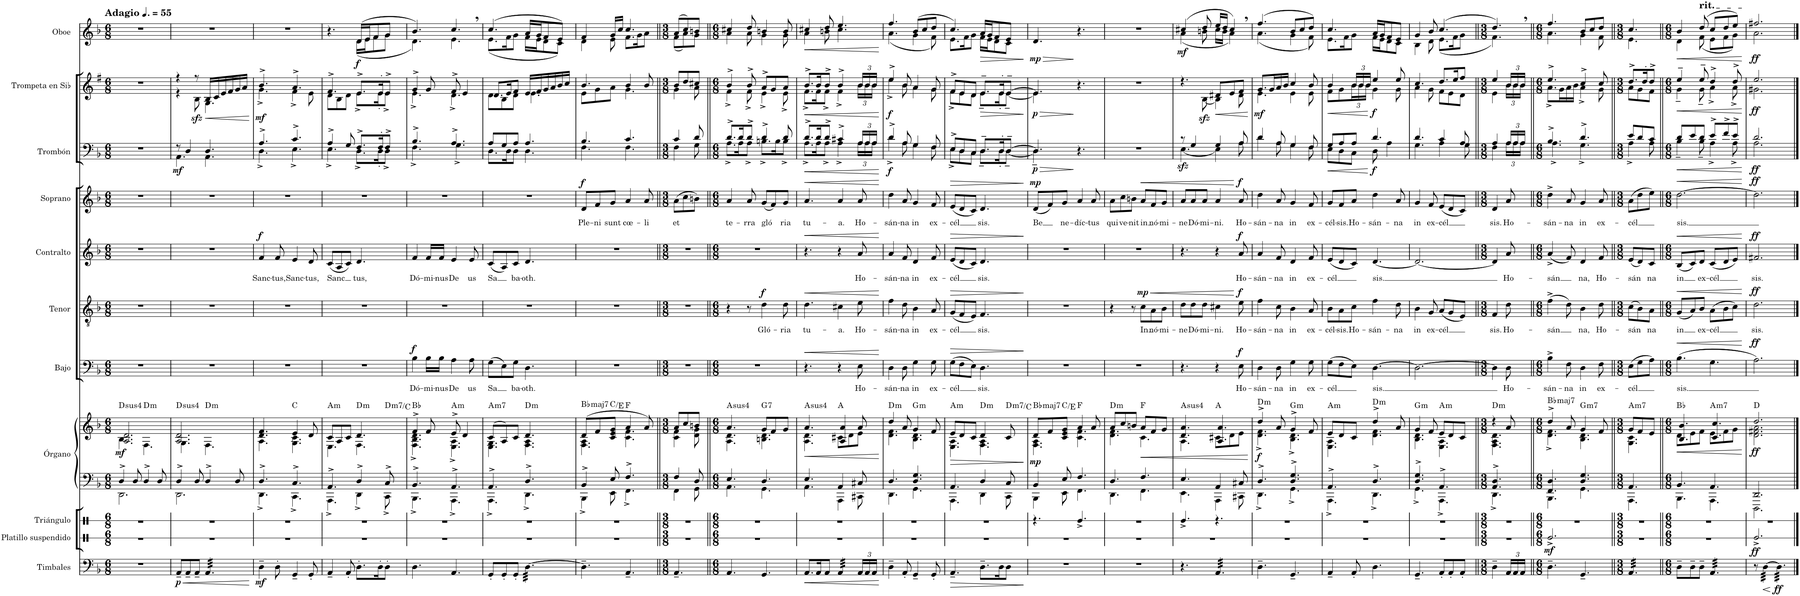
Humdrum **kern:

**kern	**dynam	**kern	**dynam	**kern	**kern	**kern	**dynam	**harte	**kern	**text	**dynam	**kern	**text	**dynam	**kern	**text	**dynam	**kern	**text	**dynam	**kern	**dynam	**kern	**dynam	**kern	**dynam
*part11	*part11	*part10	*part10	*part9	*part8	*part8	*part8	*part8	*part7	*part7	*part7	*part6	*part6	*part6	*part5	*part5	*part5	*part4	*part4	*part4	*part3	*part3	*part2	*part2	*part1	*part1
*staff12	*staff12	*staff11	*staff11	*staff10	*staff9	*staff8	*staff8/9	*	*staff7	*staff7	*staff7	*staff6	*staff6	*staff6	*staff5	*staff5	*staff5	*staff4	*staff4	*staff4	*staff3	*staff3	*staff2	*staff2	*staff1	*staff1
*I"Timbales	*	*I"Platillo suspendido	*	*I"Triángulo	*I"Órgano	*	*	*	*I"Bajo	*	*	*I"Tenor	*	*	*I"Contralto	*	*	*I"Soprano	*	*	*I"Trombón	*	*I"Trompeta en Sib	*	*I"Oboe	*
*I'Timb.	*	*I'Plat. Sus.	*	*	*	*	*	*	*I'B.	*	*	*I'T.	*	*	*I'C.	*	*	*I'S.	*	*	*I'Tbn.	*	*I'Tpt. en Sib	*	*I'Ob.	*
*	*	*stria1	*	*stria1	*	*	*	*	*	*	*	*	*	*	*	*	*	*	*	*	*	*	*	*	*	*
*clefF4	*	*clefX	*	*clefX	*clefF4	*clefG2	*	*	*clefF4	*	*	*clefGv2	*	*	*clefG2	*	*	*clefG2	*	*	*clefF4	*	*clefG2	*	*clefG2	*
*	*	*	*	*	*	*	*	*	*	*	*	*	*	*	*	*	*	*	*	*	*	*	*Trd1c2	*	*	*
*k[b-]	*	*k[]	*	*k[]	*k[b-]	*k[b-]	*	*	*k[b-]	*	*	*k[b-]	*	*	*k[b-]	*	*	*k[b-]	*	*	*k[b-]	*	*k[f#]	*	*k[b-]	*
*M6/8	*	*M6/8	*	*M6/8	*M6/8	*M6/8	*	*	*M6/8	*	*	*M6/8	*	*	*M6/8	*	*	*M6/8	*	*	*M6/8	*	*M6/8	*	*M6/8	*
*MM83	*	*MM83	*	*MM83	*MM83	*MM83	*	*	*MM83	*	*	*MM83	*	*	*MM83	*	*	*MM83	*	*	*MM83	*	*MM83	*	*MM83	*
=1	=1	=1	=1	=1	=1	=1	=1	=1	=1	=1	=1	=1	=1	=1	=1	=1	=1	=1	=1	=1	=1	=1	=1	=1	=1	=1
*	*	*	*	*	*^	*^	*	*	*	*	*	*	*	*	*	*	*	*	*	*	*	*	*	*	*	*
!	!	!	!	!	!	!	!	!	!	!	!	!	!	!	!	!	!	!	!	!	!	!	!	!	!	!	!LO:TX:a:B:t=Adagio	!
!	!	!	!	!	!	!	!	!	!LO:DY:b	!LO:H:kt=4	!	!	!	!	!	!	!	!	!	!	!	!	!	!	!	!	!	!
2.r	.	2.r	.	2.r	4D^/	2.DD\	2.A/ 2.d/	4.B-\	mf	D:sus4	2.r	.	.	2.r	.	.	2.r	.	.	2.r	.	.	2.r	.	2.r	.	2.r	.
.	.	.	.	.	8D/	.	.	.	.	.	.	.	.	.	.	.	.	.	.	.	.	.	.	.	.	.	.	.
!	!	!	!	!	!	!	!	!	!	!LO:H:kt=m	!	!	!	!	!	!	!	!	!	!	!	!	!	!	!	!	!	!
.	.	.	.	.	4D^/	.	.	4.F\	.	D:min	.	.	.	.	.	.	.	.	.	.	.	.	.	.	.	.	.	.
.	.	.	.	.	8D/	.	.	.	.	.	.	.	.	.	.	.	.	.	.	.	.	.	.	.	.	.	.	.
=2	=2	=2	=2	=2	=2	=2	=2	=2	=2	=2	=2	=2	=2	=2	=2	=2	=2	=2	=2	=2	=2	=2	=2	=2	=2	=2	=2	=2
!	!LO:HP:b	!	!	!	!	!	!	!	!	!	!	!	!	!	!	!	!	!	!	!	!	!	!	!	!	!	!	!
*	*	*	*	*	*	*	*	*	*	*	*	*	*	*	*	*	*	*	*	*	*	*	*^	*	*^	*	*	*
!	!LO:DY:n=1:b	!	!	!	!	!	!	!	!	!LO:H:kt=4	!	!	!	!	!	!	!	!	!	!	!	!	!	!	!LO:DY:b	!	!	!	!	!
8AA~/L	< p	2.r	.	2.r	4D^/	2.DD\	2.A/ 2.d/	4.G\	.	D:sus4	2.r	.	.	2.r	.	.	2.r	.	.	2.r	.	.	8r	4.AA\	mf	4r	4r	.	2.r	.
8AA~/	.	.	.	.	.	.	.	.	.	.	.	.	.	.	.	.	.	.	.	.	.	.	4D/	.	.	.	.	.	.	.
!	!	!	!	!	!	!	!	!	!	!	!	!	!	!	!	!	!	!	!	!	!	!	!	!	!	!	!	!LO:DY:b	!	!
8AA~/J	.	.	.	.	8D/	.	.	.	.	.	.	.	.	.	.	.	.	.	.	.	.	.	.	.	.	8r	8B\	sfz	.	.
!	!	!	!	!	!	!	!	!	!	!LO:H:kt=m	!	!	!	!	!	!	!	!	!	!	!	!	!	!	!	!	!	!LO:HP:b	!	!
*tremolo	*	*	*	*	*	*	*	*	*	*	*	*	*	*	*	*	*	*	*	*	*	*	*	*	*	*	*	*	*	*
32AA/LLL	.	.	.	.	4D^/	.	.	4.F\	.	D:min	.	.	.	.	.	.	.	.	.	.	.	.	4.D/	4.AA\	.	16B/LL	4.G\	<	.	.
32AA/	.	.	.	.	.	.	.	.	.	.	.	.	.	.	.	.	.	.	.	.	.	.	.	.	.	.	.	.	.	.
32AA/	.	.	.	.	.	.	.	.	.	.	.	.	.	.	.	.	.	.	.	.	.	.	.	.	.	16c/	.	.	.	.
32AA/	.	.	.	.	.	.	.	.	.	.	.	.	.	.	.	.	.	.	.	.	.	.	.	.	.	.	.	.	.	.
32AA/	.	.	.	.	.	.	.	.	.	.	.	.	.	.	.	.	.	.	.	.	.	.	.	.	.	16e/	.	.	.	.
32AA/	.	.	.	.	.	.	.	.	.	.	.	.	.	.	.	.	.	.	.	.	.	.	.	.	.	.	.	.	.	.
32AA/	.	.	.	.	.	.	.	.	.	.	.	.	.	.	.	.	.	.	.	.	.	.	.	.	.	16f#/	.	.	.	.
32AA/	.	.	.	.	.	.	.	.	.	.	.	.	.	.	.	.	.	.	.	.	.	.	.	.	.	.	.	.	.	.
32AA/	.	.	.	.	8D/	.	.	.	.	.	.	.	.	.	.	.	.	.	.	.	.	.	.	.	.	16g/	.	.	.	.
32AA/	.	.	.	.	.	.	.	.	.	.	.	.	.	.	.	.	.	.	.	.	.	.	.	.	.	.	.	.	.	.
32AA/	.	.	.	.	.	.	.	.	.	.	.	.	.	.	.	.	.	.	.	.	.	.	.	.	.	16a/JJ	.	.	.	.
32AA/JJJ	.	.	.	.	.	.	.	.	.	.	.	.	.	.	.	.	.	.	.	.	.	.	.	.	.	.	.	.	.	.
*Xtremolo	*	*	*	*	*	*	*	*	*	*	*	*	*	*	*	*	*	*	*	*	*	*	*	*	*	*	*	*	*	*
*	*	*	*	*	*v	*v	*	*	*	*	*	*	*	*	*	*	*	*	*	*	*	*	*v	*v	*	*v	*v	*	*	*
*	*	*	*	*	*	*v	*v	*	*	*	*	*	*	*	*	*	*	*	*	*	*	*	*	*	*	*	*
.	[	.	.	.	.	.	.	.	.	.	.	.	.	.	.	.	.	.	.	.	.	.	.	[	.	.
=3	=3	=3	=3	=3	=3	=3	=3	=3	=3	=3	=3	=3	=3	=3	=3	=3	=3	=3	=3	=3	=3	=3	=3	=3	=3	=3
*	*	*	*	*	*^	*^	*	*	*	*	*	*	*	*	*	*	*	*	*	*	*	*	*	*	*	*
!	!LO:DY:b	!	!	!	!	!	!	!	!	!	!	!	!	!	!	!	!	!LO:LY:b	!LO:DY:a	!	!	!	!	!	!	!LO:DY:b	!	!
*	*	*	*	*	*	*	*	*	*	*	*	*	*	*	*	*	*	*	*	*	*	*	*^	*	*^	*	*	*
4D~\	mf	2.r	.	2.r	4.D^/	4.DD^\	4.d/ 4.f/	4.A\	.	.	2.r	.	.	2.r	.	.	4f/	Sanc-	f	2.r	.	.	4.A^/	4.D^\	.	4.b^/	4.g^\	mf	2.r	.
!	!	!	!	!	!	!	!	!	!	!	!	!	!	!	!	!	!	!LO:LY:b	!	!	!	!	!	!	!	!	!	!	!	!
8D'\	.	.	.	.	.	.	.	.	.	.	.	.	.	.	.	.	8f/	-tus,	.	.	.	.	.	.	.	.	.	.	.	.
!	!	!	!	!	!	!	!	!	!	!	!	!	!	!	!	!	!	!LO:LY:b	!	!	!	!	!	!	!	!	!	!	!	!
4GG~/	.	.	.	.	4.C^/	4.CC^\	4e/	4.G\ 4.c\	.	C:maj	.	.	.	.	.	.	4e/	Sanc-	.	.	.	.	4.c^/	4.E^\	.	4.a^/	4f#^\	.	.	.
!	!	!	!	!	!	!	!	!	!	!	!	!	!	!	!	!	!	!LO:LY:b	!	!	!	!	!	!	!	!	!	!	!	!
8GG'/	.	.	.	.	.	.	8d/	.	.	.	.	.	.	.	.	.	8d/	-tus,	.	.	.	.	.	.	.	.	8e\	.	.	.
=4	=4	=4	=4	=4	=4	=4	=4	=4	=4	=4	=4	=4	=4	=4	=4	=4	=4	=4	=4	=4	=4	=4	=4	=4	=4	=4	=4	=4	=4	=4
!	!	!	!	!	!	!	!	!	!	!LO:H:kt=m	!	!	!	!	!	!	!	!LO:LY:b	!	!	!	!	!	!	!	!	!	!	!	!
*	*	*	*	*	*	*	*	*^	*	*	*	*	*	*	*	*	*	*	*	*	*	*	*	*	*	*	*	*	*^	*
4AA~/	.	2.r	.	2.r	4.AA^/	4.AAA^\	8c/L	4.E\	2ryy	.	A:min	2.r	.	.	2.r	.	.	(8c/L	Sanc	.	2.r	.	.	4A^/	4.E^\	.	4.f#^/	8d\L	.	4.r	4.ryy	.
.	.	.	.	.	.	.	8A/	.	.	.	.	.	.	.	.	.	.	8A/	.	.	.	.	.	.	.	.	.	8B\	.	.	.	.
8AA'/	.	.	.	.	.	.	8c/J	.	.	.	.	.	.	.	.	.	.	8c/J)	.	.	.	.	.	8G/	.	.	.	8d\J	.	.	.	.
!	!	!	!	!	!	!	!	!	!	!	!LO:H:kt=m	!	!	!	!	!	!	!	!LO:LY:b	!	!	!	!	!	!	!	!	!	!	!	!	!LO:DY:b
8.D'\L	.	.	.	.	4D^/	4DD^\	4.d/	4.F\	.	.	D:min	.	.	.	.	.	.	4.d/	tus,	.	.	.	.	8.F^/L	8.D^\L	.	8.e^/L	8.e^\L	.	(16d/LL	(16d\LL	f
.	.	.	.	.	.	.	.	.	.	.	.	.	.	.	.	.	.	.	.	.	.	.	.	.	.	.	.	.	.	16e/J	16e\J	.
.	.	.	.	.	.	.	.	.	8ryy	.	.	.	.	.	.	.	.	.	.	.	.	.	.	.	.	.	.	.	.	8f/	8f\	.
16D'\K	.	.	.	.	.	.	.	.	.	.	.	.	.	.	.	.	.	.	.	.	.	.	.	16F'/K	16D'\K	.	16e'/K	16e'\K	.	.	.	.
!	!	!	!	!	!	!	!	!	!	!	!LO:H:kt=m7	!	!	!	!	!	!	!	!	!	!	!	!	!	!	!	!	!	!	!	!	!
8D'\J	.	.	.	.	8C^/	8CC^\	.	.	8ryy	.	D:min7/b7	.	.	.	.	.	.	.	.	.	.	.	.	8F^/J	8D^\J	.	8e^/J	8e^\J	.	8g/J	8g\J	.
=5	=5	=5	=5	=5	=5	=5	=5	=5	=5	=5	=5	=5	=5	=5	=5	=5	=5	=5	=5	=5	=5	=5	=5	=5	=5	=5	=5	=5	=5	=5	=5	=5
!	!	!	!	!	!	!	!	!	!	!	!	!	!LO:LY:b	!LO:DY:a	!	!	!	!	!LO:LY:b	!	!	!	!	!	!	!	!	!	!	!	!	!
*	*	*	*	*	*	*	*	*v	*v	*	*	*	*	*	*	*	*	*	*	*	*	*	*	*	*	*	*	*	*	*	*	*
4.D\	.	2.r	.	2.r	4.BB-^/	4.BBB-^\	4f^/	4.F\^ 4.B-\^ 4.d\^	.	Bb:maj	4B-\	Dó-	f	2.r	.	.	4f/	Dó-	.	2.r	.	.	4.B-^/	4.F^\	.	4g^/	4.e^\	.	4.b-/)	4.d\)	.
!	!	!	!	!	!	!	!	!	!	!	!	!LO:LY:b	!	!	!	!	!	!LO:LY:b	!	!	!	!	!	!	!	!	!	!	!	!	!
.	.	.	.	.	.	.	8f/	.	.	.	16B-\LL	-mi-	.	.	.	.	16f/LL	-mi-	.	.	.	.	.	.	.	8g/	.	.	.	.	.
!	!	!	!	!	!	!	!	!	!	!	!	!LO:LY:b	!	!	!	!	!	!LO:LY:b	!	!	!	!	!	!	!	!	!	!	!	!	!
.	.	.	.	.	.	.	.	.	.	.	16B-\JJ	-nus	.	.	.	.	16f/JJ	-nus	.	.	.	.	.	.	.	.	.	.	.	.	.
!	!	!	!	!	!	!	!	!	!	!LO:H:kt=m	!	!LO:LY:b	!	!	!	!	!	!LO:LY:b	!	!	!	!	!	!	!	!	!	!	!	!	!
4.AA/	.	.	.	.	4.AA^/	4.AAA^\	8e^/	4.E\^ 4.A\^	.	A:min	4A\	De	.	.	.	.	4e/	De	.	.	.	.	4.A^/	4.G^\	.	8f#^/	4.d^\	.	4.cc,/	4.e\	.
.	.	.	.	.	.	.	4d/	.	.	.	.	.	.	.	.	.	.	.	.	.	.	.	.	.	.	4e/	.	.	.	.	.
!	!	!	!	!	!	!	!	!	!	!	!	!LO:LY:b	!	!	!	!	!	!LO:LY:b	!	!	!	!	!	!	!	!	!	!	!	!	!
.	.	.	.	.	.	.	.	.	.	.	8A\	-us	.	.	.	.	8e/	-us	.	.	.	.	.	.	.	.	.	.	.	.	.
=6	=6	=6	=6	=6	=6	=6	=6	=6	=6	=6	=6	=6	=6	=6	=6	=6	=6	=6	=6	=6	=6	=6	=6	=6	=6	=6	=6	=6	=6	=6	=6
!	!	!	!	!	!	!	!	!	!	!LO:H:kt=m7	!	!LO:LY:b	!	!	!	!	!	!LO:LY:b	!	!	!	!	!	!	!	!	!	!	!	!	!
8GG'/L	.	2.r	.	2.r	4.AA^/	4.AAA^\	(8c/L	4.E\ 4.G\	.	A:min7	(8G\L	Sa	.	2.r	.	.	(8c/L	Sa	.	2.r	.	.	8A/L	8.D\L	.	8.d/L	8d\L	.	(4.cc/	(8.e\L	.
8GG'/	.	.	.	.	.	.	8A/)	.	.	.	8E\)	.	.	.	.	.	8A/)	.	.	.	.	.	8G/	.	.	.	8B\	.	.	.	.
.	.	.	.	.	.	.	.	.	.	.	.	.	.	.	.	.	.	.	.	.	.	.	.	16D\K	.	16e/K	.	.	.	16f\K	.
!	!	!	!	!	!	!	!	!	!	!	!	!LO:LY:b	!	!	!	!	!	!LO:LY:b	!	!	!	!	!	!	!	!	!	!	!	!	!
8GG'/J	.	.	.	.	.	.	8c/J	.	.	.	8G\J	ba-	.	.	.	.	8c/J	ba-	.	.	.	.	8A/J	8D\J	.	8f#/J	8d\J	.	.	8g\J	.
!	!	!	!	!	!	!	!	!	!	!LO:H:kt=m	!	!LO:LY:b	!	!	!	!	!	!LO:LY:b	!	!	!	!	!	!	!	!	!	!	!	!	!
*tremolo	*	*	*	*	*	*	*	*	*	*	*	*	*	*	*	*	*	*	*	*	*	*	*	*	*	*	*	*	*	*	*
[32D\LLL	.	.	.	.	4.D^/	4.DD^\	4.d/	4.F\ 4.A\	.	D:min	4.D\	-oth.	.	.	.	.	4.d/	-oth.	.	.	.	.	4.A/	4.D\	.	16e/LL	4.e\	.	16a/LL	16f\LL	.
32D\	.	.	.	.	.	.	.	.	.	.	.	.	.	.	.	.	.	.	.	.	.	.	.	.	.	.	.	.	.	.	.
32D\	.	.	.	.	.	.	.	.	.	.	.	.	.	.	.	.	.	.	.	.	.	.	.	.	.	16f#/	.	.	16g/J	16e\J	.
32D\	.	.	.	.	.	.	.	.	.	.	.	.	.	.	.	.	.	.	.	.	.	.	.	.	.	.	.	.	.	.	.
32D\	.	.	.	.	.	.	.	.	.	.	.	.	.	.	.	.	.	.	.	.	.	.	.	.	.	16g/	.	.	8f/	8d\	.
32D\	.	.	.	.	.	.	.	.	.	.	.	.	.	.	.	.	.	.	.	.	.	.	.	.	.	.	.	.	.	.	.
32D\	.	.	.	.	.	.	.	.	.	.	.	.	.	.	.	.	.	.	.	.	.	.	.	.	.	16a/	.	.	.	.	.
32D\	.	.	.	.	.	.	.	.	.	.	.	.	.	.	.	.	.	.	.	.	.	.	.	.	.	.	.	.	.	.	.
32D\	.	.	.	.	.	.	.	.	.	.	.	.	.	.	.	.	.	.	.	.	.	.	.	.	.	16b/	.	.	8e/J)	8c\J)	.
32D\	.	.	.	.	.	.	.	.	.	.	.	.	.	.	.	.	.	.	.	.	.	.	.	.	.	.	.	.	.	.	.
32D\	.	.	.	.	.	.	.	.	.	.	.	.	.	.	.	.	.	.	.	.	.	.	.	.	.	16cc/JJ	.	.	.	.	.
32D\JJJ	.	.	.	.	.	.	.	.	.	.	.	.	.	.	.	.	.	.	.	.	.	.	.	.	.	.	.	.	.	.	.
*Xtremolo	*	*	*	*	*	*	*	*	*	*	*	*	*	*	*	*	*	*	*	*	*	*	*	*	*	*	*	*	*	*	*
=7	=7	=7	=7	=7	=7	=7	=7	=7	=7	=7	=7	=7	=7	=7	=7	=7	=7	=7	=7	=7	=7	=7	=7	=7	=7	=7	=7	=7	=7	=7	=7
!	!	!	!	!	!	!	!	!	!	!LO:H:kt=maj7	!	!	!	!	!	!	!	!	!	!	!LO:LY:b	!LO:DY:a	!	!	!	!	!	!	!	!	!
4.D~\]	.	2.r	.	2.r	4BB-^/	4BBB-^\	(8d/L	4.F\ 4.A\	.	Bb:maj7	2.r	.	.	2.r	.	.	2.r	.	.	8d/L	Ple-	f	4.B-/	4.F\	.	4.b/	8e\L	.	4f/	4d\	.
!	!	!	!	!	!	!	!	!	!	!	!	!	!	!	!	!	!	!	!	!	!LO:LY:b	!	!	!	!	!	!	!	!	!	!
.	.	.	.	.	.	.	8f/	.	.	.	.	.	.	.	.	.	.	.	.	8f/	-ni	.	.	.	.	.	8g\	.	.	.	.
!	!	!	!	!	!	!	!	!	!	!	!	!	!	!	!	!	!	!	!	!	!LO:LY:b	!	!	!	!	!	!	!	!	!	!
.	.	.	.	.	8E/	8EE\	8c/ 8e/ 8g/J	.	.	C:maj/3	.	.	.	.	.	.	.	.	.	8g/J	sunt	.	.	.	.	.	8a\J	.	16g/LL	8e\	.
.	.	.	.	.	.	.	.	.	.	.	.	.	.	.	.	.	.	.	.	.	.	.	.	.	.	.	.	.	16cc/JJ	.	.
!	!	!	!	!	!	!	!	!	!	!	!	!	!	!	!	!	!	!	!	!	!LO:LY:b	!	!	!	!	!	!	!	!	!	!
4.AA~/	.	.	.	.	4.F^/	4.FF^\	4a/	4.c\ 4.f\	.	F:maj	.	.	.	.	.	.	.	.	.	4a/	cœ-	.	4.c/	4.F\	.	4b/	4.g\	.	4.cc/	8.f\L	.
.	.	.	.	.	.	.	.	.	.	.	.	.	.	.	.	.	.	.	.	.	.	.	.	.	.	.	.	.	.	16g\K	.
!	!	!	!	!	!	!	!	!	!	!	!	!	!	!	!	!	!	!	!	!	!LO:LY:b	!	!	!	!	!	!	!	!	!	!
.	.	.	.	.	.	.	8a/)	.	.	.	.	.	.	.	.	.	.	.	.	8a/	-li	.	.	.	.	8b/	.	.	.	8a\J	.
=8||	=8||	=8||	=8||	=8||	=8||	=8||	=8||	=8||	=8||	=8||	=8||	=8||	=8||	=8||	=8||	=8||	=8||	=8||	=8||	=8||	=8||	=8||	=8||	=8||	=8||	=8||	=8||	=8||	=8||	=8||	=8||
*M3/8	*	*M3/8	*	*M3/8	*M3/8	*	*M3/8	*	*	*	*M3/8	*	*	*M3/8	*	*	*M3/8	*	*	*M3/8	*	*	*M3/8	*	*	*M3/8	*	*	*M3/8	*	*
!	!	!	!	!	!	!	!	!	!	!	!	!	!	!	!	!	!	!	!	!	!LO:LY:b	!	!	!	!	!	!	!	!	!	!
4.AA~/	.	4.r	.	4.r	4F/	4FF\	8a/L	4c\ 4f\	.	.	4.r	.	.	4.r	.	.	4.r	.	.	(8a\L	et	.	4c/	4F\	.	8b/L	4g\	.	(8a/L	(8f\L	.
.	.	.	.	.	.	.	8cc/	.	.	.	.	.	.	.	.	.	.	.	.	8cc\	.	.	.	.	.	8dd/	.	.	8cc/)	8a\)	.
.	.	.	.	.	8D/	8GG\	8bn/J	8d\ 8g\	.	.	.	.	.	.	.	.	.	.	.	8bn\J)	.	.	8d/	8G\	.	8cc#X/J	8a\	.	8bn/J	8g\J	.
=9||	=9||	=9||	=9||	=9||	=9||	=9||	=9||	=9||	=9||	=9||	=9||	=9||	=9||	=9||	=9||	=9||	=9||	=9||	=9||	=9||	=9||	=9||	=9||	=9||	=9||	=9||	=9||	=9||	=9||	=9||	=9||
*M6/8	*	*M6/8	*	*M6/8	*M6/8	*	*M6/8	*	*	*	*M6/8	*	*	*M6/8	*	*	*M6/8	*	*	*M6/8	*	*	*M6/8	*	*	*M6/8	*	*	*M6/8	*	*
!	!	!	!	!	!	!	!	!	!	!LO:H:kt=4	!	!	!	!	!	!	!	!	!	!	!LO:LY:b	!	!	!	!	!	!	!	!	!	!
4.AA/	.	2.r	.	2.r	4.E/	4.AA\	4.a/	4.A\ 4.d\	.	A:sus4	2.r	.	.	4r	.	.	2.r	.	.	4a/	te-	.	8.d^/L	8.A^\L	.	4b^/	4f#^\	.	4cc#X/	4a\	.
.	.	.	.	.	.	.	.	.	.	.	.	.	.	.	.	.	.	.	.	.	.	.	16d/K	16A\K	.	.	.	.	.	.	.
!	!	!	!	!	!	!	!	!	!	!	!	!	!	!	!	!	!	!	!	!	!LO:LY:b	!	!	!	!	!	!	!	!	!	!
.	.	.	.	.	.	.	.	.	.	.	.	.	.	8r	.	.	.	.	.	8a/	-rra	.	8d^/J	8A^\J	.	8b^/	8f#^\	.	8dd/	8a\	.
!	!	!	!	!	!	!	!	!	!	!LO:H:kt=7	!	!	!	!	!LO:LY:b	!LO:DY:a	!	!	!	!	!LO:LY:b	!	!	!	!	!	!	!	!	!	!
4.GG/	.	.	.	.	4.D/	4.GG\	8g/L	4.Bn\ 4.d\	.	G:7	.	.	.	4d\	Gló-	f	.	.	.	(8g/L	gló	.	4d^/	8.Bn^\L	.	8a^/L	4e^\	.	4bn/	4g\	.
.	.	.	.	.	.	.	8f/	.	.	.	.	.	.	.	.	.	.	.	.	8f/)	.	.	.	.	.	8g/	.	.	.	.	.
.	.	.	.	.	.	.	.	.	.	.	.	.	.	.	.	.	.	.	.	.	.	.	.	16B\K	.	.	.	.	.	.	.
!	!	!	!	!	!	!	!	!	!	!	!	!	!	!	!LO:LY:b	!	!	!	!	!	!LO:LY:b	!	!	!	!	!	!	!	!	!	!
.	.	.	.	.	.	.	8g/J	.	.	.	.	.	.	8d\	-ria	.	.	.	.	8g/J	ria	.	8d/	8B^\J	.	8a/J	8e^\	.	8b/	8g\	.
=10	=10	=10	=10	=10	=10	=10	=10	=10	=10	=10	=10	=10	=10	=10	=10	=10	=10	=10	=10	=10	=10	=10	=10	=10	=10	=10	=10	=10	=10	=10	=10
!	!LO:HP:b	!	!	!	!	!	!	!	!LO:HP:b	!LO:H:kt=4	!	!	!LO:HP:b	!	!LO:LY:b	!LO:HP:b	!	!	!LO:HP:b	!	!LO:LY:b	!LO:HP:b	!	!	!LO:HP:b	!	!	!LO:HP:b	!	!	!LO:HP:b
8.AA/L	<	2.r	.	2.r	4.E/	4.AA\	4.a/	4.A\ 4.d\	<	A:sus4	4.r	.	<	4.d\	tu-	<	4.r	.	<	4.a/	tu-	<	8.d^/L	8.A^\L	<	8.b^/L	8.f#^\L	<	4cc#X/	4a\	<
16AA/K	.	.	.	.	.	.	.	.	.	.	.	.	.	.	.	.	.	.	.	.	.	.	16d/K	16A\K	.	16b/K	16f#\K	.	.	.	.
8AA/J	.	.	.	.	.	.	.	.	.	.	.	.	.	.	.	.	.	.	.	.	.	.	8d^/J	8A^\J	.	8b^/J	8f#^\J	.	8dd/	8bn\	.
!	!	!	!	!	!	!	!	!	!	!	!	!	!	!	!LO:LY:b	!	!	!	!	!	!LO:LY:b	!	!	!	!	!	!	!	!	!	!
*tremolo	*	*	*	*	*	*	*	*	*	*	*	*	*	*	*	*	*	*	*	*	*	*	*	*	*	*	*	*	*	*	*
32AA/LLL	.	.	.	.	4AA/	4AAA\	4A/ 4a/	8c#X\L	.	A:maj	4r	.	.	4c#X\	-a.	.	4r	.	.	4a/	-a.	.	4c#X^/	4A^\	.	4b^/	4f#^\	.	4.ee/	4.cc#\	.
32AA/	.	.	.	.	.	.	.	.	.	.	.	.	.	.	.	.	.	.	.	.	.	.	.	.	.	.	.	.	.	.	.
32AA/	.	.	.	.	.	.	.	.	.	.	.	.	.	.	.	.	.	.	.	.	.	.	.	.	.	.	.	.	.	.	.
32AA/	.	.	.	.	.	.	.	.	.	.	.	.	.	.	.	.	.	.	.	.	.	.	.	.	.	.	.	.	.	.	.
32AA/	.	.	.	.	.	.	.	8d\	.	.	.	.	.	.	.	.	.	.	.	.	.	.	.	.	.	.	.	.	.	.	.
32AA/	.	.	.	.	.	.	.	.	.	.	.	.	.	.	.	.	.	.	.	.	.	.	.	.	.	.	.	.	.	.	.
32AA/	.	.	.	.	.	.	.	.	.	.	.	.	.	.	.	.	.	.	.	.	.	.	.	.	.	.	.	.	.	.	.
32AA/JJJ	.	.	.	.	.	.	.	.	.	.	.	.	.	.	.	.	.	.	.	.	.	.	.	.	.	.	.	.	.	.	.
*Xtremolo	*	*	*	*	*	*	*	*	*	*	*	*	*	*	*	*	*	*	*	*	*	*	*	*	*	*	*	*	*	*	*
*Xbrackettup	*	*	*	*	*	*	*	*	*	*	*	*	*	*	*	*	*	*	*	*	*	*	*	*	*	*	*	*	*	*	*
!	!	!	!	!	!	!	!	!	!	!	!	!LO:LY:b	!	!	!LO:LY:b	!	!	!LO:LY:b	!	!	!LO:LY:b	!	!	!	!	!	!	!	!	!	!
*	*	*	*	*	*	*	*	*	*	*	*	*	*	*	*	*	*	*	*	*	*	*	*Xbrackettup	*	*	*Xbrackettup	*	*	*	*	*
24AA/LL	.	.	.	.	8C#X/	8CC#X\	8a/	8e\J	.	.	8E\	Ho-	.	8e\	Ho-	.	8a/	Ho-	.	8a/	Ho-	.	24A/LL	24A\LL	.	24b/LL	24b\LL	.	.	.	.
24AA/	.	.	.	.	.	.	.	.	.	.	.	.	.	.	.	.	.	.	.	.	.	.	24A/	24A\	.	24b/	24b\	.	.	.	.
24AA/JJ	.	.	.	.	.	.	.	.	.	.	.	.	.	.	.	.	.	.	.	.	.	.	24A/JJ	24A\JJ	.	24b/JJ	24b\JJ	.	.	.	.
*	*	*	*	*	*v	*v	*	*	*	*	*	*	*	*	*	*	*	*	*	*	*	*	*v	*v	*	*v	*v	*	*v	*v	*
*	*	*	*	*	*	*v	*v	*	*	*	*	*	*	*	*	*	*	*	*	*	*	*	*	*	*	*	*
.	[	.	.	.	.	.	[	.	.	.	[	.	.	[	.	.	[	.	.	[	.	[	.	[	.	[
=11	=11	=11	=11	=11	=11	=11	=11	=11	=11	=11	=11	=11	=11	=11	=11	=11	=11	=11	=11	=11	=11	=11	=11	=11	=11	=11
*	*	*	*	*	*^	*^	*	*	*	*	*	*	*	*	*	*	*	*	*	*	*	*	*	*	*	*
!	!	!	!	!	!	!	!	!	!	!LO:H:kt=m	!	!LO:LY:b	!	!	!LO:LY:b	!	!	!LO:LY:b	!	!	!LO:LY:b	!	!	!LO:DY:b	!	!LO:DY:b	!	!
*	*	*	*	*	*	*	*	*	*	*	*	*	*	*	*	*	*	*	*	*	*	*	*^	*	*^	*	*^	*
4D~\	.	2.r	.	2.r	4.D/	4.DD\	4dd/	4.d\ 4.f\	.	D:min	4D\	-sán-	.	4f\	-sán-	.	4a/	-sán-	.	4dd\	-sán-	.	4d^/	4d^\	f	4ee^/	4ee^\	f	4.ff/	(4.a\	.
!	!	!	!	!	!	!	!	!	!	!	!	!LO:LY:b	!	!	!LO:LY:b	!	!	!LO:LY:b	!	!	!LO:LY:b	!	!	!	!	!	!	!	!	!	!
8AA'/	.	.	.	.	.	.	8a/	.	.	.	8D\	-na	.	8d\	-na	.	8f/	-na	.	8a/	-na	.	8A/	8A\	.	8b/	8b\	.	.	.	.
!	!	!	!	!	!	!	!	!	!	!LO:H:kt=m	!	!LO:LY:b	!	!	!LO:LY:b	!	!	!LO:LY:b	!	!	!LO:LY:b	!	!	!	!	!	!	!	!	!	!
4GG~/	.	.	.	.	4.D/ 4.G/	4.GG\	4g/	4.B-\ 4.d\	.	G:min	4G\	in	.	4B-\	in	.	4d/	in	.	4g/	in	.	4G/	4G\	.	4a/	4a\	.	(8b-/L	4g\	.
.	.	.	.	.	.	.	.	.	.	.	.	.	.	.	.	.	.	.	.	.	.	.	.	.	.	.	.	.	8cc/	.	.
!	!	!	!	!	!	!	!	!	!	!	!	!LO:LY:b	!	!	!LO:LY:b	!	!	!LO:LY:b	!	!	!LO:LY:b	!	!	!	!	!	!	!	!	!	!
8GG'/	.	.	.	.	.	.	8f/	.	.	.	8G\	ex-	.	8A/	ex-	.	8f/	ex-	.	8f/	ex-	.	8F/	8F\	.	8g/	8g\	.	8dd/J	8f\)	.
=12	=12	=12	=12	=12	=12	=12	=12	=12	=12	=12	=12	=12	=12	=12	=12	=12	=12	=12	=12	=12	=12	=12	=12	=12	=12	=12	=12	=12	=12	=12	=12
!	!LO:HP:b	!	!	!	!	!	!	!	!LO:HP:b	!LO:H:kt=m	!	!LO:LY:b	!LO:HP:b	!	!LO:LY:b	!LO:HP:b	!	!LO:LY:b	!LO:HP:b	!	!LO:LY:b	!LO:HP:b	!	!	!	!	!	!	!	!	!
4.AA~/	>	2.r	.	2.r	4.AA/	4.AAA\	8e/L	4.E\ 4.A\	>	A:min	(8G\L	-cél	>	(8G/L	-cél	>	(8e/L	-cél	>	(8e/L	-cél	>	8E^/L	8E^\L	.	8f#^/L	8f#^\L	.	4.cc/)	8.e\L	.
.	.	.	.	.	.	.	8d/	.	.	.	8F\	.	.	8F/	.	.	8d/	.	.	8d/	.	.	8D/	8D\	.	8e/	8e\	.	.	.	.
.	.	.	.	.	.	.	.	.	.	.	.	.	.	.	.	.	.	.	.	.	.	.	.	.	.	.	.	.	.	16f\K	.
.	.	.	.	.	.	.	8c/J	.	.	.	8E\J)	.	.	8E/J)	.	.	8c/J)	.	.	8c/J)	.	.	8C/J	8C\J	.	8d/J	8d\J	.	.	8g\J	.
!	!	!	!	!	!	!	!	!	!	!LO:H:kt=m	!	!LO:LY:b	!	!	!LO:LY:b	!	!	!LO:LY:b	!	!	!LO:LY:b	!	!	!	!	!	!	!LO:HP:b	!	!	!LO:HP:b
8.D~\L	.	.	.	.	4D/	4DD\	4d/	4.F\ 4.A\	.	D:min	4.D\	sis.	.	4.F/	sis.	.	4.d/	sis.	.	4.d/	sis.	.	8.D~/L	8.D~\L	.	8.e~/L	8.e~\L	>	16a/LL	16f\LL	>
.	.	.	.	.	.	.	.	.	.	.	.	.	.	.	.	.	.	.	.	.	.	.	.	.	.	.	.	.	16g/J	16e\J	.
.	.	.	.	.	.	.	.	.	.	.	.	.	.	.	.	.	.	.	.	.	.	.	.	.	.	.	.	.	8f/	8d\	.
16D\K	.	.	.	.	.	.	.	.	.	.	.	.	.	.	.	.	.	.	.	.	.	.	16D'/K	16D'\K	.	16e'/K	16e'\K	.	.	.	.
!	!	!	!	!	!	!	!	!	!	!LO:H:kt=m7	!	!	!	!	!	!	!	!	!	!	!	!	!	!	!	!	!	!	!	!	!
8D\J	.	.	.	.	8C/	8CC\	8c/	.	.	D:min7/b7	.	.	.	.	.	.	.	.	.	.	.	.	[8D~/J	[8D~\J	.	[8e~/J	[8e~\J	.	8e/J	8c\J	.
*	*	*	*	*	*v	*v	*	*	*	*	*	*	*	*	*	*	*	*	*	*	*	*	*v	*v	*	*v	*v	*	*v	*v	*
*	*	*	*	*	*	*v	*v	*	*	*	*	*	*	*	*	*	*	*	*	*	*	*	*	*	*	*	*
.	]	.	.	.	.	.	]	.	.	.	]	.	.	]	.	.	]	.	.	]	.	.	.	]	.	]
=13	=13	=13	=13	=13	=13	=13	=13	=13	=13	=13	=13	=13	=13	=13	=13	=13	=13	=13	=13	=13	=13	=13	=13	=13	=13	=13
*	*	*	*	*	*^	*^	*	*	*	*	*	*	*	*	*	*	*	*	*	*	*	*	*	*	*	*
!	!	!	!	!	!	!	!	!	!LO:DY:b	!	!	!	!	!	!	!	!	!	!	!	!LO:LY:b	!LO:DY:a	!	!LO:HP:b	!	!LO:HP:b	!	!LO:HP:b
*	*	*	*	*	*	*	*	*	*	*	*	*	*	*	*	*	*	*	*	*	*	*	*^	*	*^	*	*	*
!	!	!	!	!	!	!	!	!	!	!LO:H:kt=maj7	!	!	!	!	!	!	!	!	!	!	!	!	!	!	!LO:DY:n=1:b	!	!	!LO:DY:n=1:b	!	!LO:DY:n=1:b
2.r	.	2.r	.	4.r	4BB-/	4BBB-\	8d/L	4.F\ 4.A\	mp	Bb:maj7	2.r	.	.	2.r	.	.	2.r	.	.	(8d/L	Be	mp	4.D/]	4.D~\]	> p	4.e/]	4.e\]	> p	4.d/	> mp
.	.	.	.	.	.	.	8f/	.	.	.	.	.	.	.	.	.	.	.	.	8f/)	.	.	.	.	.	.	.	.	.	.
!	!	!	!	!	!	!	!	!	!	!	!	!	!	!	!	!	!	!	!	!	!LO:LY:b	!	!	!	!	!	!	!	!	!
.	.	.	.	.	8E/	8EE\	8c/ 8e/ 8g/J	.	.	C:maj/3	.	.	.	.	.	.	.	.	.	8g/J	ne-	.	.	.	.	.	.	.	.	.
!	!	!	!	!	!	!	!	!	!	!	!	!	!	!	!	!	!	!	!	!	!LO:LY:b	!	!	!	!	!	!	!	!	!
.	.	.	.	4.Re^/	4.F/	4.FF\	4a/	4.c\ 4.f\	.	F:maj	.	.	.	.	.	.	.	.	.	4a/	-díc-	.	4.r	4.ryy	]	4.r	4.ryy	]	4.r	]
!	!	!	!	!	!	!	!	!	!	!	!	!	!	!	!	!	!	!	!	!	!LO:LY:b	!	!	!	!	!	!	!	!	!
.	.	.	.	.	.	.	8a/	.	.	.	.	.	.	.	.	.	.	.	.	8a/	-tus	.	.	.	.	.	.	.	.	.
*	*	*	*	*	*	*	*	*	*	*	*	*	*	*	*	*	*	*	*	*	*	*	*v	*v	*	*	*	*	*	*
*	*	*	*	*	*	*	*	*	*	*	*	*	*	*	*	*	*	*	*	*	*	*	*	*	*v	*v	*	*	*
=14	=14	=14	=14	=14	=14	=14	=14	=14	=14	=14	=14	=14	=14	=14	=14	=14	=14	=14	=14	=14	=14	=14	=14	=14	=14	=14	=14	=14
!	!	!	!	!	!	!	!	!	!	!LO:H:kt=m	!	!	!	!	!	!	!	!	!	!	!LO:LY:b	!	!	!	!	!	!	!
2.r	.	2.r	.	2.r	4.D/	4.DD\	8a/L	4.d\ 4.f\	.	D:min	2.r	.	.	4r	.	.	2.r	.	.	8a\L	qui	.	2.r	.	2.r	.	2.r	.
!	!	!	!	!	!	!	!	!	!	!	!	!	!	!	!	!	!	!	!	!	!LO:LY:b	!	!	!	!	!	!	!
.	.	.	.	.	.	.	8cc/	.	.	.	.	.	.	.	.	.	.	.	.	8cc\	ve-	.	.	.	.	.	.	.
!	!	!	!	!	!	!	!	!	!	!	!	!	!	!	!	!	!	!	!	!	!LO:LY:b	!	!	!	!	!	!	!
.	.	.	.	.	.	.	8bn/J	.	.	.	.	.	.	8r	.	.	.	.	.	8bn\J	-nit	.	.	.	.	.	.	.
!	!	!	!	!	!	!	!	!	!LO:HP:b	!	!	!	!	!	!LO:LY:b	!LO:HP:b	!	!	!	!	!LO:LY:b	!LO:HP:b	!	!	!	!	!	!
!	!	!	!	!	!	!	!	!	!	!	!	!	!	!	!	!LO:DY:n=1:a	!	!	!	!	!	!	!	!	!	!	!	!
.	.	.	.	.	4.F/	4.FF\	8a/L	4.c\	<	F:maj	.	.	.	8c\L	In	< mp	.	.	.	8a/L	in	<	.	.	.	.	.	.
!	!	!	!	!	!	!	!	!	!	!	!	!	!	!	!LO:LY:b	!	!	!	!	!	!LO:LY:b	!	!	!	!	!	!	!
.	.	.	.	.	.	.	8f/	.	.	.	.	.	.	8A\	nó-	.	.	.	.	8f/	nó-	.	.	.	.	.	.	.
!	!	!	!	!	!	!	!	!	!	!	!	!	!	!	!LO:LY:b	!	!	!	!	!	!LO:LY:b	!	!	!	!	!	!	!
.	.	.	.	.	.	.	8g/J	.	.	.	.	.	.	8B-\J	-mi-	.	.	.	.	8g/J	-mi-	.	.	.	.	.	.	.
=15	=15	=15	=15	=15	=15	=15	=15	=15	=15	=15	=15	=15	=15	=15	=15	=15	=15	=15	=15	=15	=15	=15	=15	=15	=15	=15	=15	=15
!	!	!	!	!	!	!	!	!	!	!LO:H:kt=4	!	!	!	!	!LO:LY:b	!	!	!	!	!	!LO:LY:b	!	!	!LO:DY:b	!	!	!	!LO:DY:b
*	*	*	*	*	*	*	*	*	*	*	*	*	*	*	*	*	*	*	*	*	*	*	*^	*	*^	*	*^	*
4.r	.	2.r	.	4.Re^/	4.E/	4.EE\	4.d/ 4.a/	4.A\	.	A:sus4	4.r	.	.	8d\L	-ne	.	4.r	.	.	8a/L	-ne	.	8r	[4.E\	sfz	4.r	4ryy	.	(4cc#X/	(4a\	mf
!	!	!	!	!	!	!	!	!	!	!	!	!	!	!	!LO:LY:b	!	!	!	!	!	!LO:LY:b	!	!	!	!	!	!	!	!	!	!
.	.	.	.	.	.	.	.	.	.	.	.	.	.	8d\	Dó-	.	.	.	.	8a/	Dó-	.	4G/	.	.	.	.	.	.	.	.
!	!	!	!	!	!	!	!	!	!	!	!	!	!	!	!LO:LY:b	!	!	!	!	!	!LO:LY:b	!	!	!	!	!	!	!LO:DY:b	!	!	!
.	.	.	.	.	.	.	.	.	.	.	.	.	.	8d\J	-mi-	.	.	.	.	8a/J	-mi-	.	.	.	.	.	[8B\	sfz	8dd/	8bn\	.
!	!	!	!	!	!	!	!	!	!	!	!	!	!	!	!LO:LY:b	!	!	!	!	!	!LO:LY:b	!	!	!	!	!	!	!LO:HP:b	!	!	!
*tremolo	*	*	*	*	*	*	*	*	*	*	*	*	*	*	*	*	*	*	*	*	*	*	*	*	*	*	*	*	*	*	*
32AA/LLL	.	.	.	4.r	4AA/	4AAA\	4.A/ 4.a/	8c#X\L	.	A:maj	4r	.	.	4c#X\	-ni.	.	4r	.	.	4a/	-ni.	.	4G/	4E\]	.	8d#X/L	4B\]	<	16ee/LL	16cc#\LL	.
32AA/	.	.	.	.	.	.	.	.	.	.	.	.	.	.	.	.	.	.	.	.	.	.	.	.	.	.	.	.	.	.	.
32AA/	.	.	.	.	.	.	.	.	.	.	.	.	.	.	.	.	.	.	.	.	.	.	.	.	.	.	.	.	16dd/JJ	16b\JJ	.
32AA/	.	.	.	.	.	.	.	.	.	.	.	.	.	.	.	.	.	.	.	.	.	.	.	.	.	.	.	.	.	.	.
32AA/	.	.	.	.	.	.	.	8d\	.	.	.	.	.	.	.	.	.	.	.	.	.	.	.	.	.	8e/	.	.	4cc#,/)	4a\)	.
32AA/	.	.	.	.	.	.	.	.	.	.	.	.	.	.	.	.	.	.	.	.	.	.	.	.	.	.	.	.	.	.	.
32AA/	.	.	.	.	.	.	.	.	.	.	.	.	.	.	.	.	.	.	.	.	.	.	.	.	.	.	.	.	.	.	.
32AA/	.	.	.	.	.	.	.	.	.	.	.	.	.	.	.	.	.	.	.	.	.	.	.	.	.	.	.	.	.	.	.
!	!	!	!	!	!	!	!	!	!	!	!	!LO:LY:b	!LO:DY:a	!	!LO:LY:b	!LO:DY:n=1:a	!	!LO:LY:b	!LO:DY:a	!	!LO:LY:b	!LO:DY:n=1:a	!	!	!	!	!	!	!	!	!
32AA/	.	.	.	.	8C#X/	8CC#X\	.	8e\J	.	.	8E\	Ho-	f	8e\	Ho-	[ f	8a/	Ho-	f	8a/	Ho-	[ f	8A/	8A\	.	8f#/J	8d#\	.	.	.	.
32AA/	.	.	.	.	.	.	.	.	.	.	.	.	.	.	.	.	.	.	.	.	.	.	.	.	.	.	.	.	.	.	.
32AA/	.	.	.	.	.	.	.	.	.	.	.	.	.	.	.	.	.	.	.	.	.	.	.	.	.	.	.	.	.	.	.
32AA/JJJ	.	.	.	.	.	.	.	.	.	.	.	.	.	.	.	.	.	.	.	.	.	.	.	.	.	.	.	.	.	.	.
*Xtremolo	*	*	*	*	*	*	*	*	*	*	*	*	*	*	*	*	*	*	*	*	*	*	*	*	*	*	*	*	*	*	*
*	*	*	*	*	*v	*v	*	*	*	*	*	*	*	*	*	*	*	*	*	*	*	*	*v	*v	*	*v	*v	*	*v	*v	*
*	*	*	*	*	*	*v	*v	*	*	*	*	*	*	*	*	*	*	*	*	*	*	*	*	*	*	*	*
.	.	.	.	.	.	.	[	.	.	.	.	.	.	.	.	.	.	.	.	.	.	.	.	[	.	.
=16	=16	=16	=16	=16	=16	=16	=16	=16	=16	=16	=16	=16	=16	=16	=16	=16	=16	=16	=16	=16	=16	=16	=16	=16	=16	=16
*	*	*	*	*	*^	*^	*	*	*	*	*	*	*	*	*	*	*	*	*	*	*	*	*	*	*	*
!	!	!	!	!	!	!	!	!	!LO:DY:b	!LO:H:kt=m	!	!LO:LY:b	!	!	!LO:LY:b	!	!	!LO:LY:b	!	!	!LO:LY:b	!	!	!	!	!LO:DY:b	!	!
*	*	*	*	*	*	*	*	*	*	*	*	*	*	*	*	*	*	*	*	*	*	*	*^	*	*^	*	*^	*
4.D~\	.	2.r	.	2.r	4.D^/	4.DD^\	4dd^/	4.d\^ 4.f\^	f	D:min	4D\	-sán-	.	4f\	-sán-	.	4a/	-sán-	.	4dd\	-sán-	.	4d/	4d\	.	8.g/L	4.e\	mf	(4.ff/	(4.a\	.
.	.	.	.	.	.	.	.	.	.	.	.	.	.	.	.	.	.	.	.	.	.	.	.	.	.	16g/L	.	.	.	.	.
!	!	!	!	!	!	!	!	!	!	!	!	!LO:LY:b	!	!	!LO:LY:b	!	!	!LO:LY:b	!	!	!LO:LY:b	!	!	!	!	!	!	!	!	!	!
.	.	.	.	.	.	.	8a/	.	.	.	8D\	-na	.	8c\	-na	.	8f/	-na	.	8a/	-na	.	8A/	8A\	.	16a/	.	.	.	.	.
.	.	.	.	.	.	.	.	.	.	.	.	.	.	.	.	.	.	.	.	.	.	.	.	.	.	16b/JJ	.	.	.	.	.
!	!	!	!	!	!	!	!	!	!	!LO:H:kt=m	!	!LO:LY:b	!	!	!LO:LY:b	!	!	!LO:LY:b	!	!	!LO:LY:b	!	!	!	!	!	!	!	!	!	!
4.GG~/	.	.	.	.	4.D/^ 4.G/^	4.GG^\	4g^/	4.B-\^ 4.d\^	.	G:min	4G\	in	.	4B-\	in	.	4d/	in	.	4g/	in	.	4G/	4G\	.	4cc/	4e\	.	8b-/L	4g\	.
.	.	.	.	.	.	.	.	.	.	.	.	.	.	.	.	.	.	.	.	.	.	.	.	.	.	.	.	.	8cc/	.	.
!	!	!	!	!	!	!	!	!	!	!	!	!LO:LY:b	!	!	!LO:LY:b	!	!	!LO:LY:b	!	!	!LO:LY:b	!	!	!	!	!	!	!	!	!	!
.	.	.	.	.	.	.	8f/	.	.	.	8G\	ex-	.	8A/	ex-	.	8f/	ex-	.	8f/	ex-	.	8F/	8F\	.	8b/	8e\	.	8dd/J)	8f\)	.
=17	=17	=17	=17	=17	=17	=17	=17	=17	=17	=17	=17	=17	=17	=17	=17	=17	=17	=17	=17	=17	=17	=17	=17	=17	=17	=17	=17	=17	=17	=17	=17
!	!	!	!	!	!	!	!	!	!	!LO:H:kt=m	!	!LO:LY:b	!	!	!LO:LY:b	!	!	!LO:LY:b	!	!	!LO:LY:b	!	!	!	!LO:HP:b	!	!	!LO:HP:b	!	!	!
4AA~/	.	2.r	.	2.r	4.AA^/	4.AAA^\	8e/L	4.E\ 4.A\	.	A:min	(8G\L	-cél	.	8B-\L	-cél-	.	(8e/L	-cél	.	8g/L	-cél-	.	8G/L	8E\L	<	4b/	8f#\L	<	4.cc/	8.e\L	.
!	!	!	!	!	!	!	!	!	!	!	!	!	!	!	!LO:LY:b	!	!	!	!	!	!LO:LY:b	!	!	!	!	!	!	!	!	!	!
.	.	.	.	.	.	.	8d/	.	.	.	8F\	.	.	8A\	-sis.	.	8d/	.	.	8f/	-sis.	.	8A/	8D\	.	.	8g\	.	.	.	.
.	.	.	.	.	.	.	.	.	.	.	.	.	.	.	.	.	.	.	.	.	.	.	.	.	.	.	.	.	.	16f\K	.
!	!	!	!	!	!	!	!	!	!	!	!	!	!	!	!LO:LY:b	!	!	!	!	!	!LO:LY:b	!	!	!	!	!	!	!	!	!	!
8AA'/	.	.	.	.	.	.	8c/J	.	.	.	8E\J)	.	.	8c\J	Ho-	.	8c/J)	.	.	8a/J	Ho-	.	8A/J	8C\J	.	24b/LL	24b\L	.	.	8g\J	.
.	.	.	.	.	.	.	.	.	.	.	.	.	.	.	.	.	.	.	.	.	.	.	.	.	.	24b/	24b\	.	.	.	.
.	.	.	.	.	.	.	.	.	.	.	.	.	.	.	.	.	.	.	.	.	.	.	.	.	.	24b/JJ	24b\JJ	.	.	.	.
!	!	!	!	!	!	!	!	!	!	!LO:H:kt=m	!	!LO:LY:b	!	!	!LO:LY:b	!	!	!LO:LY:b	!	!	!LO:LY:b	!	!	!	!LO:DY:n=1:b	!	!	!LO:DY:n=1:b	!	!	!
4.D\	.	.	.	.	4.D^/	4.DD^\	4dd^/	4.d\ 4.f\	.	D:min	[4.D\	sis.	.	4f\	-sán-	.	[4.d/	sis.	.	4dd\	-sán-	.	4.d/	8D\	[ f	4ee/	4g\	[ f	16a/LL	16f\LL	.
.	.	.	.	.	.	.	.	.	.	.	.	.	.	.	.	.	.	.	.	.	.	.	.	.	.	.	.	.	16g/J	16e\J	.
.	.	.	.	.	.	.	.	.	.	.	.	.	.	.	.	.	.	.	.	.	.	.	.	4A\	.	.	.	.	8f/	8d\	.
!	!	!	!	!	!	!	!	!	!	!	!	!	!	!	!LO:LY:b	!	!	!	!	!	!LO:LY:b	!	!	!	!	!	!	!	!	!	!
.	.	.	.	.	.	.	8a/	.	.	.	.	.	.	8d\	-na	.	.	.	.	8a/	-na	.	.	.	.	8ee/	8g\	.	8e/J	8c\J	.
=18	=18	=18	=18	=18	=18	=18	=18	=18	=18	=18	=18	=18	=18	=18	=18	=18	=18	=18	=18	=18	=18	=18	=18	=18	=18	=18	=18	=18	=18	=18	=18
!	!	!	!	!	!	!	!	!	!	!LO:H:kt=m	!	!	!	!	!LO:LY:b	!	!	!	!	!	!LO:LY:b	!	!	!	!	!	!	!	!	!	!
4.GG~/	.	2.r	.	2.r	4.D/^ 4.G/^	4.GG^\	4g/	4.B-\ 4.d\	.	G:min	2.D\_	.	.	4B-\	in	.	2.d/_	.	.	4g/	in	.	4.d/	4.G\	.	4.cc/	4a\	.	4g/	4B-\	.
!	!	!	!	!	!	!	!	!	!	!	!	!	!	!	!LO:LY:b	!	!	!	!	!	!LO:LY:b	!	!	!	!	!	!	!	!	!	!
.	.	.	.	.	.	.	8f/	.	.	.	.	.	.	8G/	ex-	.	.	.	.	8f/	ex-	.	.	.	.	.	8g\	.	8b-/	8d\	.
!	!	!	!	!	!	!	!	!	!	!LO:H:kt=m	!	!	!	!	!LO:LY:b	!	!	!	!	!	!LO:LY:b	!	!	!	!	!	!	!	!	!	!
8AA'/L	.	.	.	.	4.AA^/	4.AAA^\	8e/L	4.E\ 4.A\	.	A:min	.	.	.	(8A/L	-cél	.	.	.	.	(8e/L	-cél	.	4c/	4A\	.	8.dd/L	8f#\L	.	(4.cc/	(8.e\L	.
8AA'/	.	.	.	.	.	.	8d/	.	.	.	.	.	.	8G/	.	.	.	.	.	8d/	.	.	.	.	.	.	8e\	.	.	.	.
.	.	.	.	.	.	.	.	.	.	.	.	.	.	.	.	.	.	.	.	.	.	.	.	.	.	16ee/K	.	.	.	16f\K	.
8AA'/J	.	.	.	.	.	.	8c/J	.	.	.	.	.	.	8E/J)	.	.	.	.	.	8c/J)	.	.	8A/	8G\	.	8ff#/J	8d\J	.	.	8g\J	.
=19||	=19||	=19||	=19||	=19||	=19||	=19||	=19||	=19||	=19||	=19||	=19||	=19||	=19||	=19||	=19||	=19||	=19||	=19||	=19||	=19||	=19||	=19||	=19||	=19||	=19||	=19||	=19||	=19||	=19||	=19||	=19||
*M3/8	*	*M3/8	*	*M3/8	*M3/8	*	*M3/8	*	*	*	*M3/8	*	*	*M3/8	*	*	*M3/8	*	*	*M3/8	*	*	*M3/8	*	*	*M3/8	*	*	*M3/8	*	*
!	!	!	!	!	!	!	!	!	!	!LO:H:kt=m	!	!	!	!	!LO:LY:b	!	!	!	!	!	!LO:LY:b	!	!	!	!	!	!	!	!	!	!
4D~\	.	4.r	.	4.r	4.AA/^ 4.D/^	4.DD^\	4r	4.F\ 4.A\ 4.d\	.	D:min	4D\]	.	.	4F/	sis.	.	4d/]	.	.	4d/	sis.	.	4A/	4F\	.	4ee/	4e\	.	4.dd,/)	4.f\)	.
!	!	!	!	!	!	!	!	!	!	!	!	!LO:LY:b	!	!	!LO:LY:b	!	!	!LO:LY:b	!	!	!LO:LY:b	!	!	!	!	!	!	!	!	!	!
24AA/LL	.	.	.	.	.	.	8a/	.	.	.	8D\	Ho-	.	8d\	Ho-	.	8a/	Ho-	.	8a/	Ho-	.	24A/LL	24A\LL	.	24b/LL	24b\LL	.	.	.	.
24AA/	.	.	.	.	.	.	.	.	.	.	.	.	.	.	.	.	.	.	.	.	.	.	24A/	24A\	.	24b/	24b\	.	.	.	.
24AA/JJ	.	.	.	.	.	.	.	.	.	.	.	.	.	.	.	.	.	.	.	.	.	.	24A/JJ	24A\JJ	.	24b/JJ	24b\JJ	.	.	.	.
=20||	=20||	=20||	=20||	=20||	=20||	=20||	=20||	=20||	=20||	=20||	=20||	=20||	=20||	=20||	=20||	=20||	=20||	=20||	=20||	=20||	=20||	=20||	=20||	=20||	=20||	=20||	=20||	=20||	=20||	=20||	=20||
*M6/8	*	*M6/8	*	*M6/8	*M6/8	*	*M6/8	*	*	*	*M6/8	*	*	*M6/8	*	*	*M6/8	*	*	*M6/8	*	*	*M6/8	*	*	*M6/8	*	*	*M6/8	*	*
!	!	!	!LO:DY:b	!	!	!	!	!	!	!LO:H:kt=maj7	!	!LO:LY:b	!	!	!LO:LY:b	!	!	!LO:LY:b	!	!	!LO:LY:b	!	!	!	!	!	!	!	!	!	!
4.D~\	.	2.Re^/	mf	2.r	4.FF/ 4.D/	4.BBB-\	4dd^/	4.d\^ 4.f\^	.	Bb:maj7	4B-^\	-sán-	.	(4f^\	-sán	.	(4a^/	-sán	.	4dd^\	-sán-	.	4.B-^/	4.A^\	.	4.ee^/	8.a^\L	.	4.ff/	4.a\	.
.	.	.	.	.	.	.	.	.	.	.	.	.	.	.	.	.	.	.	.	.	.	.	.	.	.	.	16g\L	.	.	.	.
!	!	!	!	!	!	!	!	!	!	!	!	!LO:LY:b	!	!	!	!	!	!	!	!	!LO:LY:b	!	!	!	!	!	!	!	!	!	!
.	.	.	.	.	.	.	8a/	.	.	.	8F\	-na	.	8d\)	.	.	8f/)	.	.	8a/	-na	.	.	.	.	.	16a\	.	.	.	.
.	.	.	.	.	.	.	.	.	.	.	.	.	.	.	.	.	.	.	.	.	.	.	.	.	.	.	16b\JJ	.	.	.	.
!	!	!	!	!	!	!	!	!	!	!LO:H:kt=m7	!	!LO:LY:b	!	!	!LO:LY:b	!	!	!LO:LY:b	!	!	!LO:LY:b	!	!	!	!	!	!	!	!	!	!
4.GG~/	.	.	.	.	4.D/ 4.G/	4.GG\	4g/	4.B-\ 4.d\	.	G:min7	4D\	in	.	4B-\	na,	.	4d/	na,	.	4g/	in	.	4.d^/	4.G^\	.	4cc^/	4a^\	.	8b-/L	4g\	.
.	.	.	.	.	.	.	.	.	.	.	.	.	.	.	.	.	.	.	.	.	.	.	.	.	.	.	.	.	8cc/	.	.
!	!	!	!	!	!	!	!	!	!	!	!	!LO:LY:b	!	!	!LO:LY:b	!	!	!LO:LY:b	!	!	!LO:LY:b	!	!	!	!	!	!	!	!	!	!
.	.	.	.	.	.	.	8f/	.	.	.	8F\	ex-	.	8d\	Ho-	.	8f/	Ho-	.	8a/	ex-	.	.	.	.	8cc/	8g\	.	8dd/J	8f\	.
=21||	=21||	=21||	=21||	=21||	=21||	=21||	=21||	=21||	=21||	=21||	=21||	=21||	=21||	=21||	=21||	=21||	=21||	=21||	=21||	=21||	=21||	=21||	=21||	=21||	=21||	=21||	=21||	=21||	=21||	=21||	=21||
*M3/8	*	*M3/8	*	*M3/8	*M3/8	*	*M3/8	*	*	*	*M3/8	*	*	*M3/8	*	*	*M3/8	*	*	*M3/8	*	*	*M3/8	*	*	*M3/8	*	*	*M3/8	*	*
!	!	!	!	!	!	!	!	!	!	!LO:H:kt=m7	!	!LO:LY:b	!	!	!LO:LY:b	!	!	!LO:LY:b	!	!	!LO:LY:b	!	!	!	!	!	!	!	!	!	!
*tremolo	*	*	*	*	*	*	*	*	*	*	*	*	*	*	*	*	*	*	*	*	*	*	*	*	*	*	*	*	*	*	*
32AA/LLL	.	4.r	.	4.r	4.AA/	4.AAA\	8g/L	4.G\ 4.c\	.	A:min7	(8E\L	-cél	.	(8c\L	-sán	.	(8e/L	-sán	.	(8a\L	-cél	.	8e/L	4A^\	.	8.dd^/L	8a\L	.	4.cc/	4.e\	.
32AA/	.	.	.	.	.	.	.	.	.	.	.	.	.	.	.	.	.	.	.	.	.	.	.	.	.	.	.	.	.	.	.
32AA/	.	.	.	.	.	.	.	.	.	.	.	.	.	.	.	.	.	.	.	.	.	.	.	.	.	.	.	.	.	.	.
32AA/	.	.	.	.	.	.	.	.	.	.	.	.	.	.	.	.	.	.	.	.	.	.	.	.	.	.	.	.	.	.	.
32AA/	.	.	.	.	.	.	8f/	.	.	.	8G\	.	.	8B-\)	.	.	8d/)	.	.	8dd\	.	.	8d/	.	.	.	8g\	.	.	.	.
32AA/	.	.	.	.	.	.	.	.	.	.	.	.	.	.	.	.	.	.	.	.	.	.	.	.	.	.	.	.	.	.	.
32AA/	.	.	.	.	.	.	.	.	.	.	.	.	.	.	.	.	.	.	.	.	.	.	.	.	.	16dd'/K	.	.	.	.	.
32AA/	.	.	.	.	.	.	.	.	.	.	.	.	.	.	.	.	.	.	.	.	.	.	.	.	.	.	.	.	.	.	.
!	!	!	!	!	!	!	!	!	!	!	!	!	!	!	!LO:LY:b	!	!	!LO:LY:b	!	!	!	!	!	!	!	!	!	!	!	!	!
32AA/	.	.	.	.	.	.	8e/J	.	.	.	8A\J)	.	.	8A\J	na	.	8c/J	na	.	8ee\J)	.	.	8c/J	8A\	.	8dd^/J	8f#\J	.	.	.	.
32AA/	.	.	.	.	.	.	.	.	.	.	.	.	.	.	.	.	.	.	.	.	.	.	.	.	.	.	.	.	.	.	.
32AA/	.	.	.	.	.	.	.	.	.	.	.	.	.	.	.	.	.	.	.	.	.	.	.	.	.	.	.	.	.	.	.
32AA/JJJ	.	.	.	.	.	.	.	.	.	.	.	.	.	.	.	.	.	.	.	.	.	.	.	.	.	.	.	.	.	.	.
*Xtremolo	*	*	*	*	*	*	*	*	*	*	*	*	*	*	*	*	*	*	*	*	*	*	*	*	*	*	*	*	*	*	*
=22||	=22||	=22||	=22||	=22||	=22||	=22||	=22||	=22||	=22||	=22||	=22||	=22||	=22||	=22||	=22||	=22||	=22||	=22||	=22||	=22||	=22||	=22||	=22||	=22||	=22||	=22||	=22||	=22||	=22||	=22||	=22||
*M6/8	*	*M6/8	*	*M6/8	*M6/8	*	*M6/8	*	*	*	*M6/8	*	*	*M6/8	*	*	*M6/8	*	*	*M6/8	*	*	*M6/8	*	*	*M6/8	*	*	*M6/8	*	*
!	!	!	!	!	!	!	!	!	!LO:HP:b	!	!	!LO:LY:b	!LO:HP:b	!	!LO:LY:b	!LO:HP:b	!	!LO:LY:b	!LO:HP:b	!	!LO:LY:b	!LO:HP:b	!	!	!LO:HP:b	!	!	!LO:HP:b	!	!	!LO:HP:b
8D~\L	.	2.r	.	2.r	4.BB-/	4.BBB-\	4.B-/ 4.b-/	8d\L	<	Bb:maj	(4.B-\	sis.	<	(8G/L	in	<	(8B-/L	in	<	[2.dd\	sis.	<	8d/L	4B-~\	<	4ee~/	4g~\	<	4b-/	4d\	<
8D~\	.	.	.	.	.	.	.	8e\	.	.	.	.	.	8A/)	.	.	8c/)	.	.	.	.	.	8e/	.	.	.	.	.	.	.	.
!	!	!	!	!	!	!	!	!	!	!	!	!	!	!	!	!	!	!	!	!	!	!	!	!	!	!	!	!	!LO:TX:a:t=rit.	!	!
!	!	!	!	!	!	!	!	!	!	!	!	!	!	!	!LO:LY:b	!	!	!LO:LY:b	!	!	!	!	!	!	!	!	!	!	!	!	!
8D~\J	.	.	.	.	.	.	.	8f\J	.	.	.	.	.	8B-/J	ex-	.	8d/J	ex-	.	.	.	.	8d/J	8B-~\	.	8ee~/	8g~\	.	(8dd/	(8f\	.
!	!	!	!	!	!	!	!	!	!	!LO:H:kt=m7	!	!	!	!	!LO:LY:b	!	!	!LO:LY:b	!	!	!	!	!	!	!	!	!	!	!	!	!
*tremolo	*	*	*	*	*	*	*	*	*	*	*	*	*	*	*	*	*	*	*	*	*	*	*	*	*	*	*	*	*	*	*
32AA/LLL	.	.	.	.	4.AA/	4.AAA\	4.c/ 4.cc/	8e\L	.	A:min7	4.G\	.	.	(8A\L	-cél	.	(8c/L	-cél	.	.	.	.	8e^/L	4A^\	.	4dd^/	4a^\	.	8cc/L	8e\L	.
32AA/	.	.	.	.	.	.	.	.	.	.	.	.	.	.	.	.	.	.	.	.	.	.	.	.	.	.	.	.	.	.	.
32AA/	.	.	.	.	.	.	.	.	.	.	.	.	.	.	.	.	.	.	.	.	.	.	.	.	.	.	.	.	.	.	.
32AA/	.	.	.	.	.	.	.	.	.	.	.	.	.	.	.	.	.	.	.	.	.	.	.	.	.	.	.	.	.	.	.
32AA/	.	.	.	.	.	.	.	8f\	.	.	.	.	.	8B-\	.	.	8d/	.	.	.	.	.	8f^/	.	.	.	.	.	8dd/	8f\	.
32AA/	.	.	.	.	.	.	.	.	.	.	.	.	.	.	.	.	.	.	.	.	.	.	.	.	.	.	.	.	.	.	.
32AA/	.	.	.	.	.	.	.	.	.	.	.	.	.	.	.	.	.	.	.	.	.	.	.	.	.	.	.	.	.	.	.
32AA/	.	.	.	.	.	.	.	.	.	.	.	.	.	.	.	.	.	.	.	.	.	.	.	.	.	.	.	.	.	.	.
32AA/	.	.	.	.	.	.	.	8g\J	.	.	.	.	.	8c\J)	.	.	8e/J)	.	.	.	.	.	8e^/J	8A^\	.	8dd^/	8a^\	.	8ee/J)	8g\J)	.
32AA/	.	.	.	.	.	.	.	.	.	.	.	.	.	.	.	.	.	.	.	.	.	.	.	.	.	.	.	.	.	.	.
32AA/	.	.	.	.	.	.	.	.	.	.	.	.	.	.	.	.	.	.	.	.	.	.	.	.	.	.	.	.	.	.	.
32AA/JJJ	.	.	.	.	.	.	.	.	.	.	.	.	.	.	.	.	.	.	.	.	.	.	.	.	.	.	.	.	.	.	.
*	*	*	*	*	*v	*v	*	*	*	*	*	*	*	*	*	*	*	*	*	*	*	*	*v	*v	*	*v	*v	*	*v	*v	*
*	*	*	*	*	*	*v	*v	*	*	*	*	*	*	*	*	*	*	*	*	*	*	*	*	*	*	*	*
.	.	.	.	.	.	.	[	.	.	.	[	.	.	[	.	.	[	.	.	[	.	[	.	[	.	[
=23	=23	=23	=23	=23	=23	=23	=23	=23	=23	=23	=23	=23	=23	=23	=23	=23	=23	=23	=23	=23	=23	=23	=23	=23	=23	=23
*	*	*	*	*	*^	*^	*	*	*	*	*	*	*	*	*	*	*	*	*	*	*	*	*	*	*	*
!	!	!	!LO:DY:b	!	!	!	!	!	!LO:DY:b	!	!	!	!LO:DY:a	!	!LO:LY:b	!LO:DY:a	!	!LO:LY:b	!LO:DY:a	!	!	!LO:DY:a	!	!LO:DY:b	!	!LO:DY:b	!	!LO:DY:b
*	*	*	*	*	*	*	*	*	*	*	*	*	*	*	*	*	*	*	*	*	*	*	*^	*	*^	*	*^	*
8r	.	2.Re^/	ff	2.r	2.DD/	2.DDD\	2.dd/	2.d\ 2.f#X\ 2.a\	ff	D:maj	2.A\)	.	ff	2.d\	sis.	ff	2.f#X/	sis.	ff	2.dd\]	.	ff	2.d/	2.A\	ff	2.ee/	2.g#X\	ff	2.ff#X/	2.a\	ff
!	!LO:HP:b	!	!	!	!	!	!	!	!	!	!	!	!	!	!	!	!	!	!	!	!	!	!	!	!	!	!	!	!	!	!
[32D\LLL	<	.	.	.	.	.	.	.	.	.	.	.	.	.	.	.	.	.	.	.	.	.	.	.	.	.	.	.	.	.	.
32D\	.	.	.	.	.	.	.	.	.	.	.	.	.	.	.	.	.	.	.	.	.	.	.	.	.	.	.	.	.	.	.
32D\	.	.	.	.	.	.	.	.	.	.	.	.	.	.	.	.	.	.	.	.	.	.	.	.	.	.	.	.	.	.	.
32D\	.	.	.	.	.	.	.	.	.	.	.	.	.	.	.	.	.	.	.	.	.	.	.	.	.	.	.	.	.	.	.
32D\	.	.	.	.	.	.	.	.	.	.	.	.	.	.	.	.	.	.	.	.	.	.	.	.	.	.	.	.	.	.	.
32D\	.	.	.	.	.	.	.	.	.	.	.	.	.	.	.	.	.	.	.	.	.	.	.	.	.	.	.	.	.	.	.
32D\	.	.	.	.	.	.	.	.	.	.	.	.	.	.	.	.	.	.	.	.	.	.	.	.	.	.	.	.	.	.	.
32D\JJJ	.	.	.	.	.	.	.	.	.	.	.	.	.	.	.	.	.	.	.	.	.	.	.	.	.	.	.	.	.	.	.
!	!LO:DY:n=1:b	!	!	!	!	!	!	!	!	!	!	!	!	!	!	!	!	!	!	!	!	!	!	!	!	!	!	!	!	!	!
32D\]LLL	[ ff	.	.	.	.	.	.	.	.	.	.	.	.	.	.	.	.	.	.	.	.	.	.	.	.	.	.	.	.	.	.
32D\	.	.	.	.	.	.	.	.	.	.	.	.	.	.	.	.	.	.	.	.	.	.	.	.	.	.	.	.	.	.	.
32D\	.	.	.	.	.	.	.	.	.	.	.	.	.	.	.	.	.	.	.	.	.	.	.	.	.	.	.	.	.	.	.
32D\	.	.	.	.	.	.	.	.	.	.	.	.	.	.	.	.	.	.	.	.	.	.	.	.	.	.	.	.	.	.	.
32D\	.	.	.	.	.	.	.	.	.	.	.	.	.	.	.	.	.	.	.	.	.	.	.	.	.	.	.	.	.	.	.
32D\	.	.	.	.	.	.	.	.	.	.	.	.	.	.	.	.	.	.	.	.	.	.	.	.	.	.	.	.	.	.	.
32D\	.	.	.	.	.	.	.	.	.	.	.	.	.	.	.	.	.	.	.	.	.	.	.	.	.	.	.	.	.	.	.
32D\	.	.	.	.	.	.	.	.	.	.	.	.	.	.	.	.	.	.	.	.	.	.	.	.	.	.	.	.	.	.	.
32D\	.	.	.	.	.	.	.	.	.	.	.	.	.	.	.	.	.	.	.	.	.	.	.	.	.	.	.	.	.	.	.
32D\	.	.	.	.	.	.	.	.	.	.	.	.	.	.	.	.	.	.	.	.	.	.	.	.	.	.	.	.	.	.	.
32D\	.	.	.	.	.	.	.	.	.	.	.	.	.	.	.	.	.	.	.	.	.	.	.	.	.	.	.	.	.	.	.
32D\JJJ	.	.	.	.	.	.	.	.	.	.	.	.	.	.	.	.	.	.	.	.	.	.	.	.	.	.	.	.	.	.	.
*Xtremolo	*	*	*	*	*	*	*	*	*	*	*	*	*	*	*	*	*	*	*	*	*	*	*	*	*	*	*	*	*	*	*
*	*	*	*	*	*v	*v	*	*	*	*	*	*	*	*	*	*	*	*	*	*	*	*	*v	*v	*	*v	*v	*	*v	*v	*
*	*	*	*	*	*	*v	*v	*	*	*	*	*	*	*	*	*	*	*	*	*	*	*	*	*	*	*	*
==	==	==	==	==	==	==	==	==	==	==	==	==	==	==	==	==	==	==	==	==	==	==	==	==	==	==
*-	*-	*-	*-	*-	*-	*-	*-	*-	*-	*-	*-	*-	*-	*-	*-	*-	*-	*-	*-	*-	*-	*-	*-	*-	*-	*-
